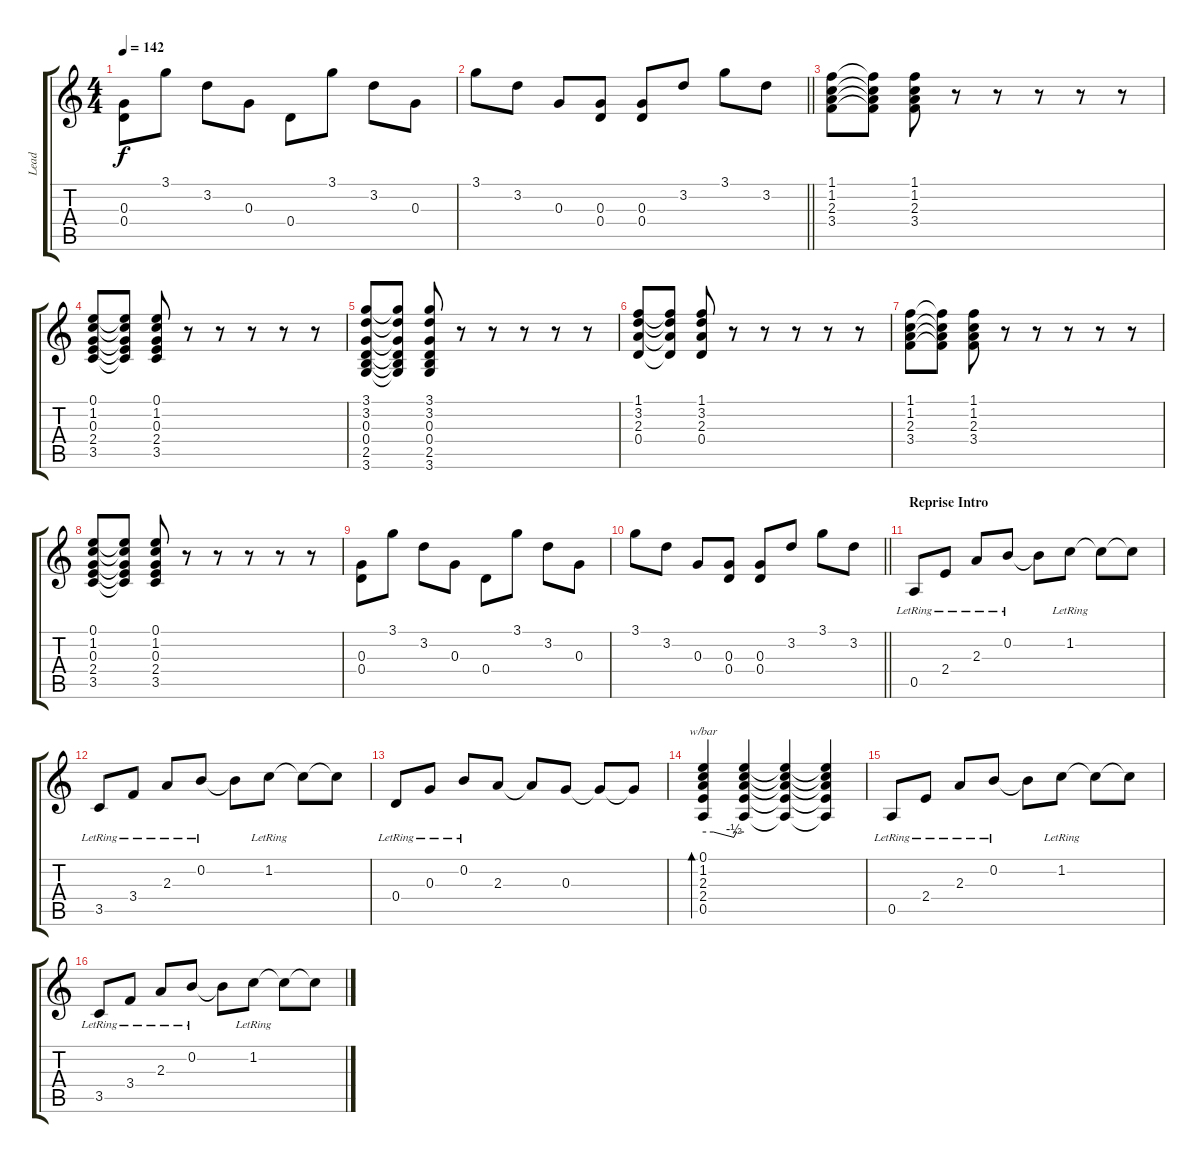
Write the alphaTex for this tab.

\track ("Lead" "Lead") {instrument electricguitarclean}
\staff {score tabs}
\tuning (E4 B3 G3 D3 A2 E2) {hide}
\ts (4 4)
\tempo 142
\clef g2
\ks c
(0.3 0.4).8{dy f} 3.1.8 3.2.8 0.3.8 0.4.8 3.1.8 3.2.8 0.3.8 |
\barLineRight lightlight
3.1.8 3.2.8 0.3.8 (0.3 0.4).8 (0.3 0.4).8 3.2.8 3.1.8 3.2.8 |
(1.1 1.2 2.3 3.4).8 (1.1{t} 1.2{t} 2.3{t} 3.4{t}).8 (1.1 1.2 2.3 3.4).8 r.8 r.8 r.8 r.8 r.8 |
(0.1 1.2 0.3 2.4 3.5).8 (0.1{t} 1.2{t} 0.3{t} 2.4{t} 3.5{t}).8 (0.1 1.2 0.3 2.4 3.5).8 r.8 r.8 r.8 r.8 r.8 |
(3.1 3.2 0.3 0.4 2.5 3.6).8 (3.1{t} 3.2{t} 0.3{t} 0.4{t} 2.5{t} 3.6{t}).8 (3.1 3.2 0.3 0.4 2.5 3.6).8 r.8 r.8 r.8 r.8 r.8 |
(1.1 3.2 2.3 0.4).8 (1.1{t} 3.2{t} 2.3{t} 0.4{t}).8 (1.1 3.2 2.3 0.4).8 r.8 r.8 r.8 r.8 r.8 |
(1.1 1.2 2.3 3.4).8 (1.1{t} 1.2{t} 2.3{t} 3.4{t}).8 (1.1 1.2 2.3 3.4).8 r.8 r.8 r.8 r.8 r.8 |
(0.1 1.2 0.3 2.4 3.5).8 (0.1{t} 1.2{t} 0.3{t} 2.4{t} 3.5{t}).8 (0.1 1.2 0.3 2.4 3.5).8 r.8 r.8 r.8 r.8 r.8 |
(0.3 0.4).8 3.1.8 3.2.8 0.3.8 0.4.8 3.1.8 3.2.8 0.3.8 |
\barLineRight lightlight
3.1.8 3.2.8 0.3.8 (0.3 0.4).8 (0.3 0.4).8 3.2.8 3.1.8 3.2.8 |
\section ("" "Reprise Intro")
0.5{lr}.8 2.4{lr}.8 2.3{lr}.8 0.2{lr}.8 0.2{t}.8 1.2{lr}.8 1.2{t}.8 1.2{t}.8 |
3.5{lr}.8 3.4{lr}.8 2.3{lr}.8 0.2{lr}.8 0.2{t}.8 1.2{lr}.8 1.2{t}.8 1.2{t}.8 |
0.4{lr}.8 0.3{lr}.8 0.2{lr}.8 2.3.8 2.3{t}.8 0.3.8 0.3{t}.8 0.3{t}.8 |
(0.1 1.2 2.3 2.4 0.5).4{tbe (custom default 0 0 15 0 45 -2 49 0 60 0) bd 120} (0.1{t} 1.2{t} 2.3{t} 2.4{t} 0.5{t}).4 (0.1{t} 1.2{t} 2.3{t} 2.4{t} 0.5{t}).4 (0.1{t} 1.2{t} 2.3{t} 2.4{t} 0.5{t}).4 |
0.5{lr}.8 2.4{lr}.8 2.3{lr}.8 0.2{lr}.8 0.2{t}.8 1.2{lr}.8 1.2{t}.8 1.2{t}.8 |
3.5{lr}.8 3.4{lr}.8 2.3{lr}.8 0.2{lr}.8 0.2{t}.8 1.2{lr}.8 1.2{t}.8 1.2{t}.8
